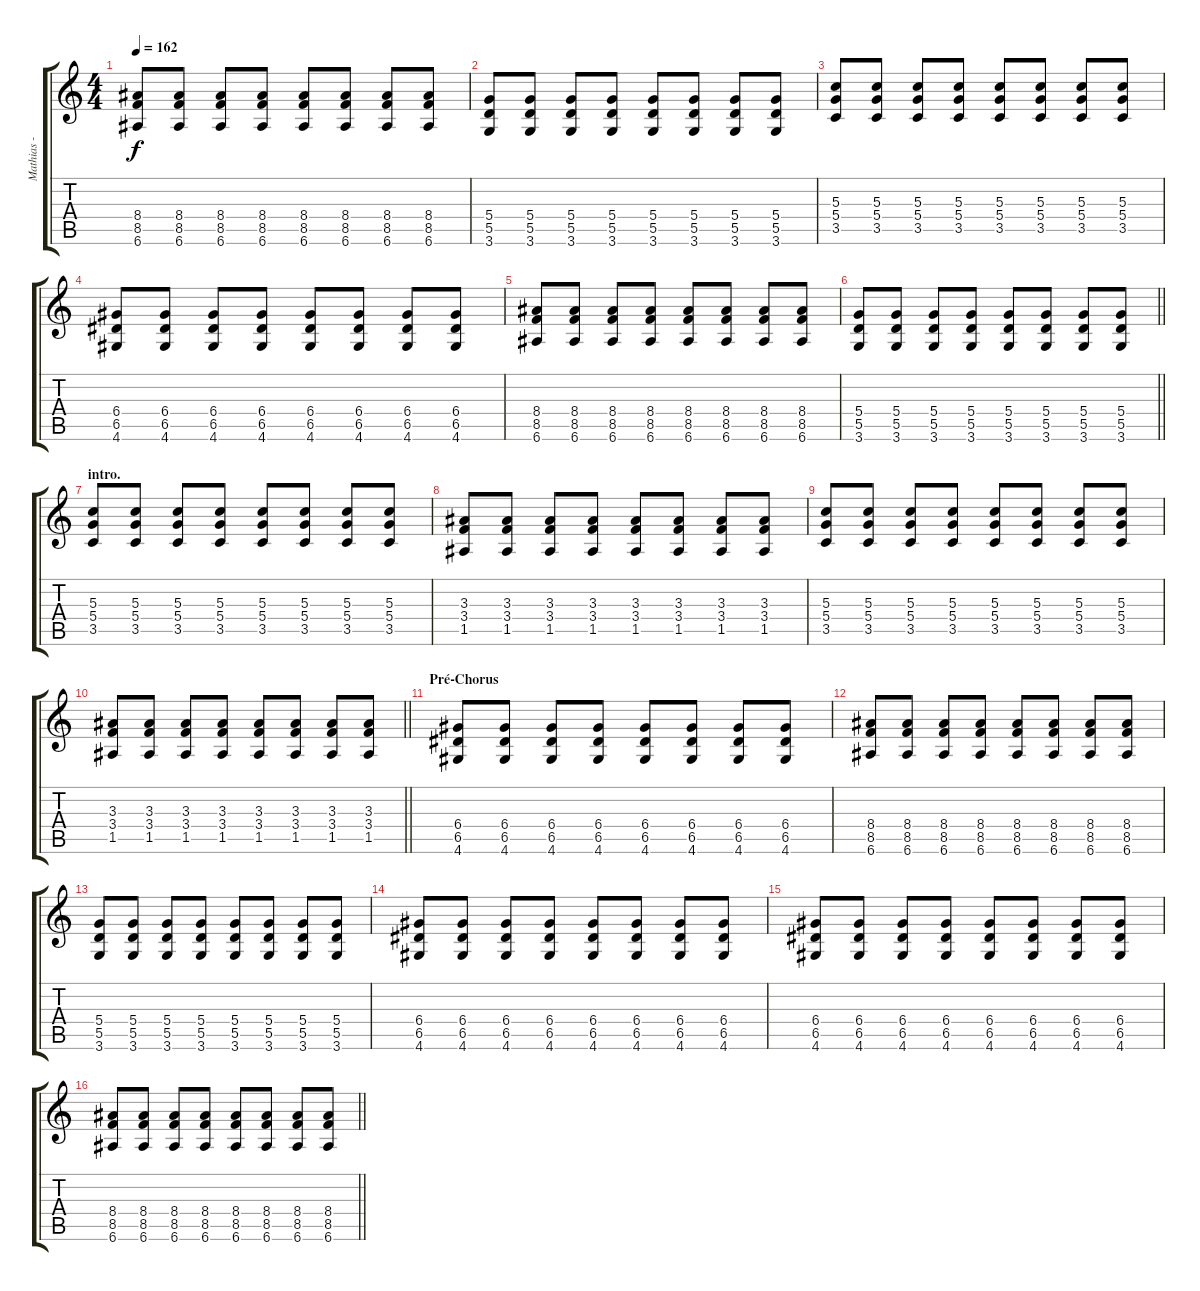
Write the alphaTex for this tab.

\track ("Mathias - Left Guitar" "Mathias - ") {instrument distortionguitar}
\staff {score tabs}
\tuning (E4 B3 G3 D3 A2 E2) {hide}
\ts (4 4)
\tempo 162
\clef g2
\ks c
(8.4 8.5 6.6).8{dy f} (8.4 8.5 6.6).8 (8.4 8.5 6.6).8 (8.4 8.5 6.6).8 (8.4 8.5 6.6).8 (8.4 8.5 6.6).8 (8.4 8.5 6.6).8 (8.4 8.5 6.6).8 |
(5.4 5.5 3.6).8 (5.4 5.5 3.6).8 (5.4 5.5 3.6).8 (5.4 5.5 3.6).8 (5.4 5.5 3.6).8 (5.4 5.5 3.6).8 (5.4 5.5 3.6).8 (5.4 5.5 3.6).8 |
(5.3 5.4 3.5).8 (5.3 5.4 3.5).8 (5.3 5.4 3.5).8 (5.3 5.4 3.5).8 (5.3 5.4 3.5).8 (5.3 5.4 3.5).8 (5.3 5.4 3.5).8 (5.3 5.4 3.5).8 |
(6.4 6.5 4.6).8 (6.4 6.5 4.6).8 (6.4 6.5 4.6).8 (6.4 6.5 4.6).8 (6.4 6.5 4.6).8 (6.4 6.5 4.6).8 (6.4 6.5 4.6).8 (6.4 6.5 4.6).8 |
(8.4 8.5 6.6).8 (8.4 8.5 6.6).8 (8.4 8.5 6.6).8 (8.4 8.5 6.6).8 (8.4 8.5 6.6).8 (8.4 8.5 6.6).8 (8.4 8.5 6.6).8 (8.4 8.5 6.6).8 |
\barLineRight lightlight
(5.4 5.5 3.6).8 (5.4 5.5 3.6).8 (5.4 5.5 3.6).8 (5.4 5.5 3.6).8 (5.4 5.5 3.6).8 (5.4 5.5 3.6).8 (5.4 5.5 3.6).8 (5.4 5.5 3.6).8 |
\section ("" "intro.")
(5.3 5.4 3.5).8 (5.3 5.4 3.5).8 (5.3 5.4 3.5).8 (5.3 5.4 3.5).8 (5.3 5.4 3.5).8 (5.3 5.4 3.5).8 (5.3 5.4 3.5).8 (5.3 5.4 3.5).8 |
(3.3 3.4 1.5).8 (3.3 3.4 1.5).8 (3.3 3.4 1.5).8 (3.3 3.4 1.5).8 (3.3 3.4 1.5).8 (3.3 3.4 1.5).8 (3.3 3.4 1.5).8 (3.3 3.4 1.5).8 |
(5.3 5.4 3.5).8 (5.3 5.4 3.5).8 (5.3 5.4 3.5).8 (5.3 5.4 3.5).8 (5.3 5.4 3.5).8 (5.3 5.4 3.5).8 (5.3 5.4 3.5).8 (5.3 5.4 3.5).8 |
\barLineRight lightlight
(3.3 3.4 1.5).8 (3.3 3.4 1.5).8 (3.3 3.4 1.5).8 (3.3 3.4 1.5).8 (3.3 3.4 1.5).8 (3.3 3.4 1.5).8 (3.3 3.4 1.5).8 (3.3 3.4 1.5).8 |
\section ("" "Pré-Chorus")
(6.4 6.5 4.6).8 (6.4 6.5 4.6).8 (6.4 6.5 4.6).8 (6.4 6.5 4.6).8 (6.4 6.5 4.6).8 (6.4 6.5 4.6).8 (6.4 6.5 4.6).8 (6.4 6.5 4.6).8 |
(8.4 8.5 6.6).8 (8.4 8.5 6.6).8 (8.4 8.5 6.6).8 (8.4 8.5 6.6).8 (8.4 8.5 6.6).8 (8.4 8.5 6.6).8 (8.4 8.5 6.6).8 (8.4 8.5 6.6).8 |
(5.4 5.5 3.6).8 (5.4 5.5 3.6).8 (5.4 5.5 3.6).8 (5.4 5.5 3.6).8 (5.4 5.5 3.6).8 (5.4 5.5 3.6).8 (5.4 5.5 3.6).8 (5.4 5.5 3.6).8 |
(6.4 6.5 4.6).8 (6.4 6.5 4.6).8 (6.4 6.5 4.6).8 (6.4 6.5 4.6).8 (6.4 6.5 4.6).8 (6.4 6.5 4.6).8 (6.4 6.5 4.6).8 (6.4 6.5 4.6).8 |
(6.4 6.5 4.6).8 (6.4 6.5 4.6).8 (6.4 6.5 4.6).8 (6.4 6.5 4.6).8 (6.4 6.5 4.6).8 (6.4 6.5 4.6).8 (6.4 6.5 4.6).8 (6.4 6.5 4.6).8 |
\barLineRight lightlight
(8.4 8.5 6.6).8 (8.4 8.5 6.6).8 (8.4 8.5 6.6).8 (8.4 8.5 6.6).8 (8.4 8.5 6.6).8 (8.4 8.5 6.6).8 (8.4 8.5 6.6).8 (8.4 8.5 6.6).8
